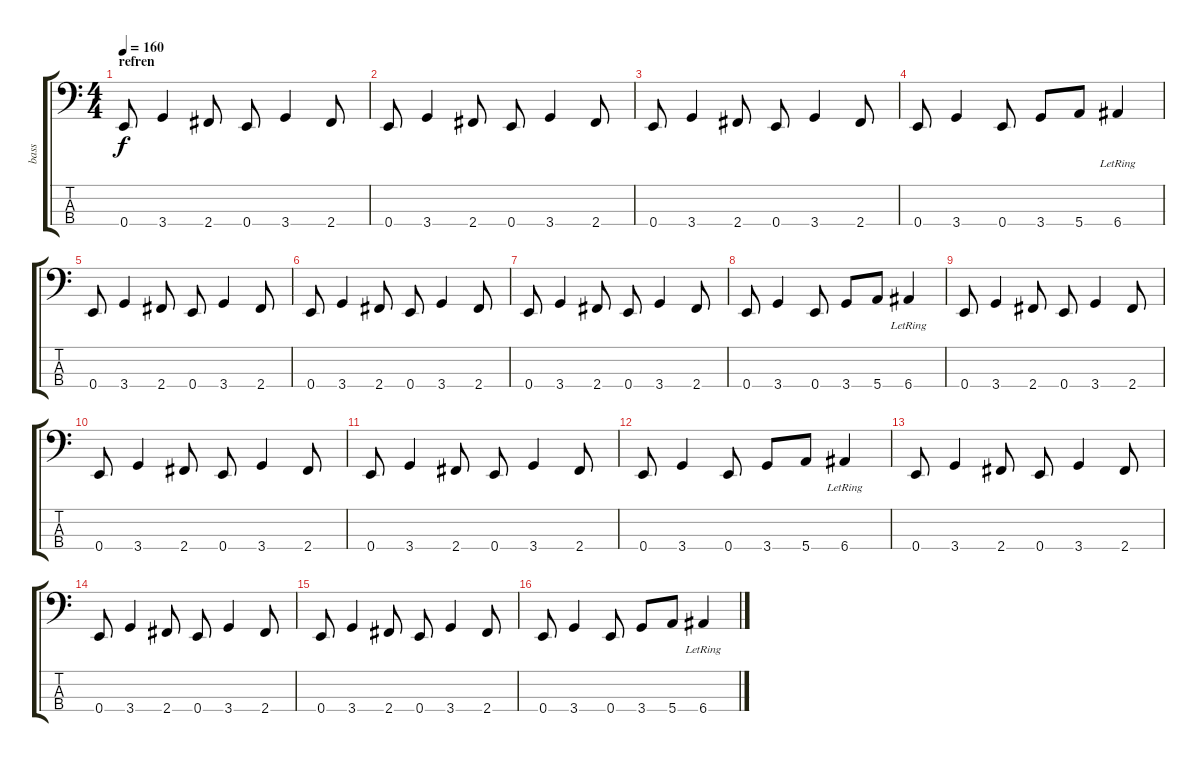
\track ("bass" "bass") {instrument electricbassfinger}
\staff {score tabs}
\tuning (G2 D2 A1 E1) {hide}
\ts (4 4)
\section ("" "refren")
\tempo 160
\clef f4
\ks c
0.4.8{dy f} 3.4.4 2.4.8 0.4.8 3.4.4 2.4.8 |
0.4.8 3.4.4 2.4.8 0.4.8 3.4.4 2.4.8 |
0.4.8 3.4.4 2.4.8 0.4.8 3.4.4 2.4.8 |
0.4.8 3.4.4 0.4.8 3.4.8 5.4.8 6.4{lr}.4 |
0.4.8 3.4.4 2.4.8 0.4.8 3.4.4 2.4.8 |
0.4.8 3.4.4 2.4.8 0.4.8 3.4.4 2.4.8 |
0.4.8 3.4.4 2.4.8 0.4.8 3.4.4 2.4.8 |
0.4.8 3.4.4 0.4.8 3.4.8 5.4.8 6.4{lr}.4 |
0.4.8 3.4.4 2.4.8 0.4.8 3.4.4 2.4.8 |
0.4.8 3.4.4 2.4.8 0.4.8 3.4.4 2.4.8 |
0.4.8 3.4.4 2.4.8 0.4.8 3.4.4 2.4.8 |
0.4.8 3.4.4 0.4.8 3.4.8 5.4.8 6.4{lr}.4 |
0.4.8 3.4.4 2.4.8 0.4.8 3.4.4 2.4.8 |
0.4.8 3.4.4 2.4.8 0.4.8 3.4.4 2.4.8 |
0.4.8 3.4.4 2.4.8 0.4.8 3.4.4 2.4.8 |
0.4.8 3.4.4 0.4.8 3.4.8 5.4.8 6.4{lr}.4
